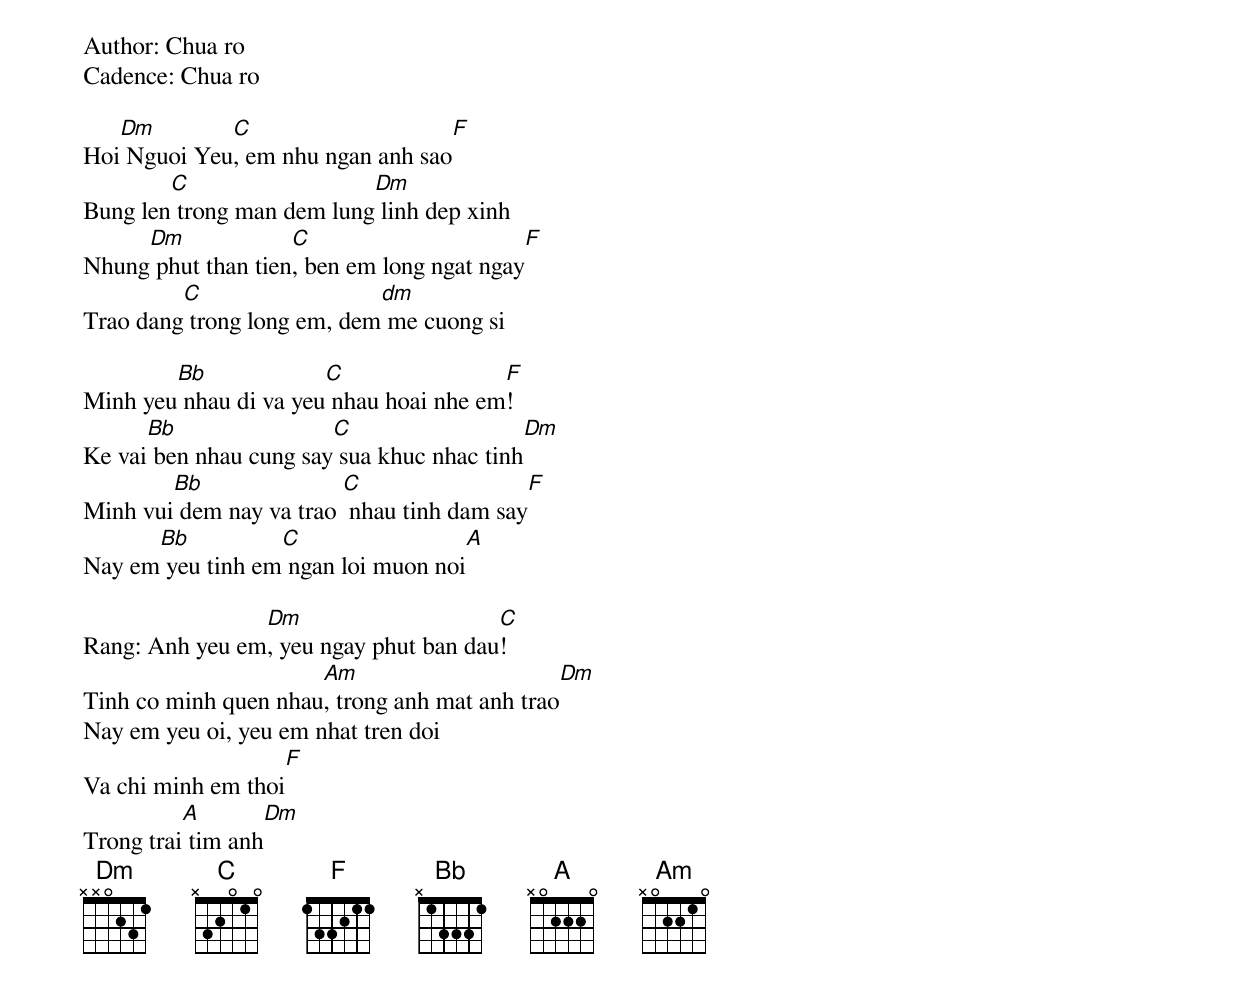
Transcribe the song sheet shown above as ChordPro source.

Author: Chua ro
Cadence: Chua ro

Hoi[Dm] Nguoi Yeu[C], em nhu ngan anh sao[F]
Bung len[C] trong man dem lung[Dm] linh dep xinh
Nhung[Dm] phut than tien[C], ben em long ngat ngay[F]
Trao dang[C] trong long em, dem[dm] me cuong si

Minh yeu[Bb] nhau di va yeu[C] nhau hoai nhe em[F]!
Ke vai[Bb] ben nhau cung say[C] sua khuc nhac tinh[Dm]
Minh vui[Bb] dem nay va trao [C] nhau tinh dam say[F]
Nay em[Bb] yeu tinh em[C] ngan loi muon noi[A]

Rang: Anh yeu em[Dm], yeu ngay phut ban dau[C]!
Tinh co minh quen nhau[Am], trong anh mat anh trao[Dm]
Nay em yeu oi, yeu em nhat tren doi
Va chi minh em thoi[F]
Trong trai[A] tim anh[Dm]
